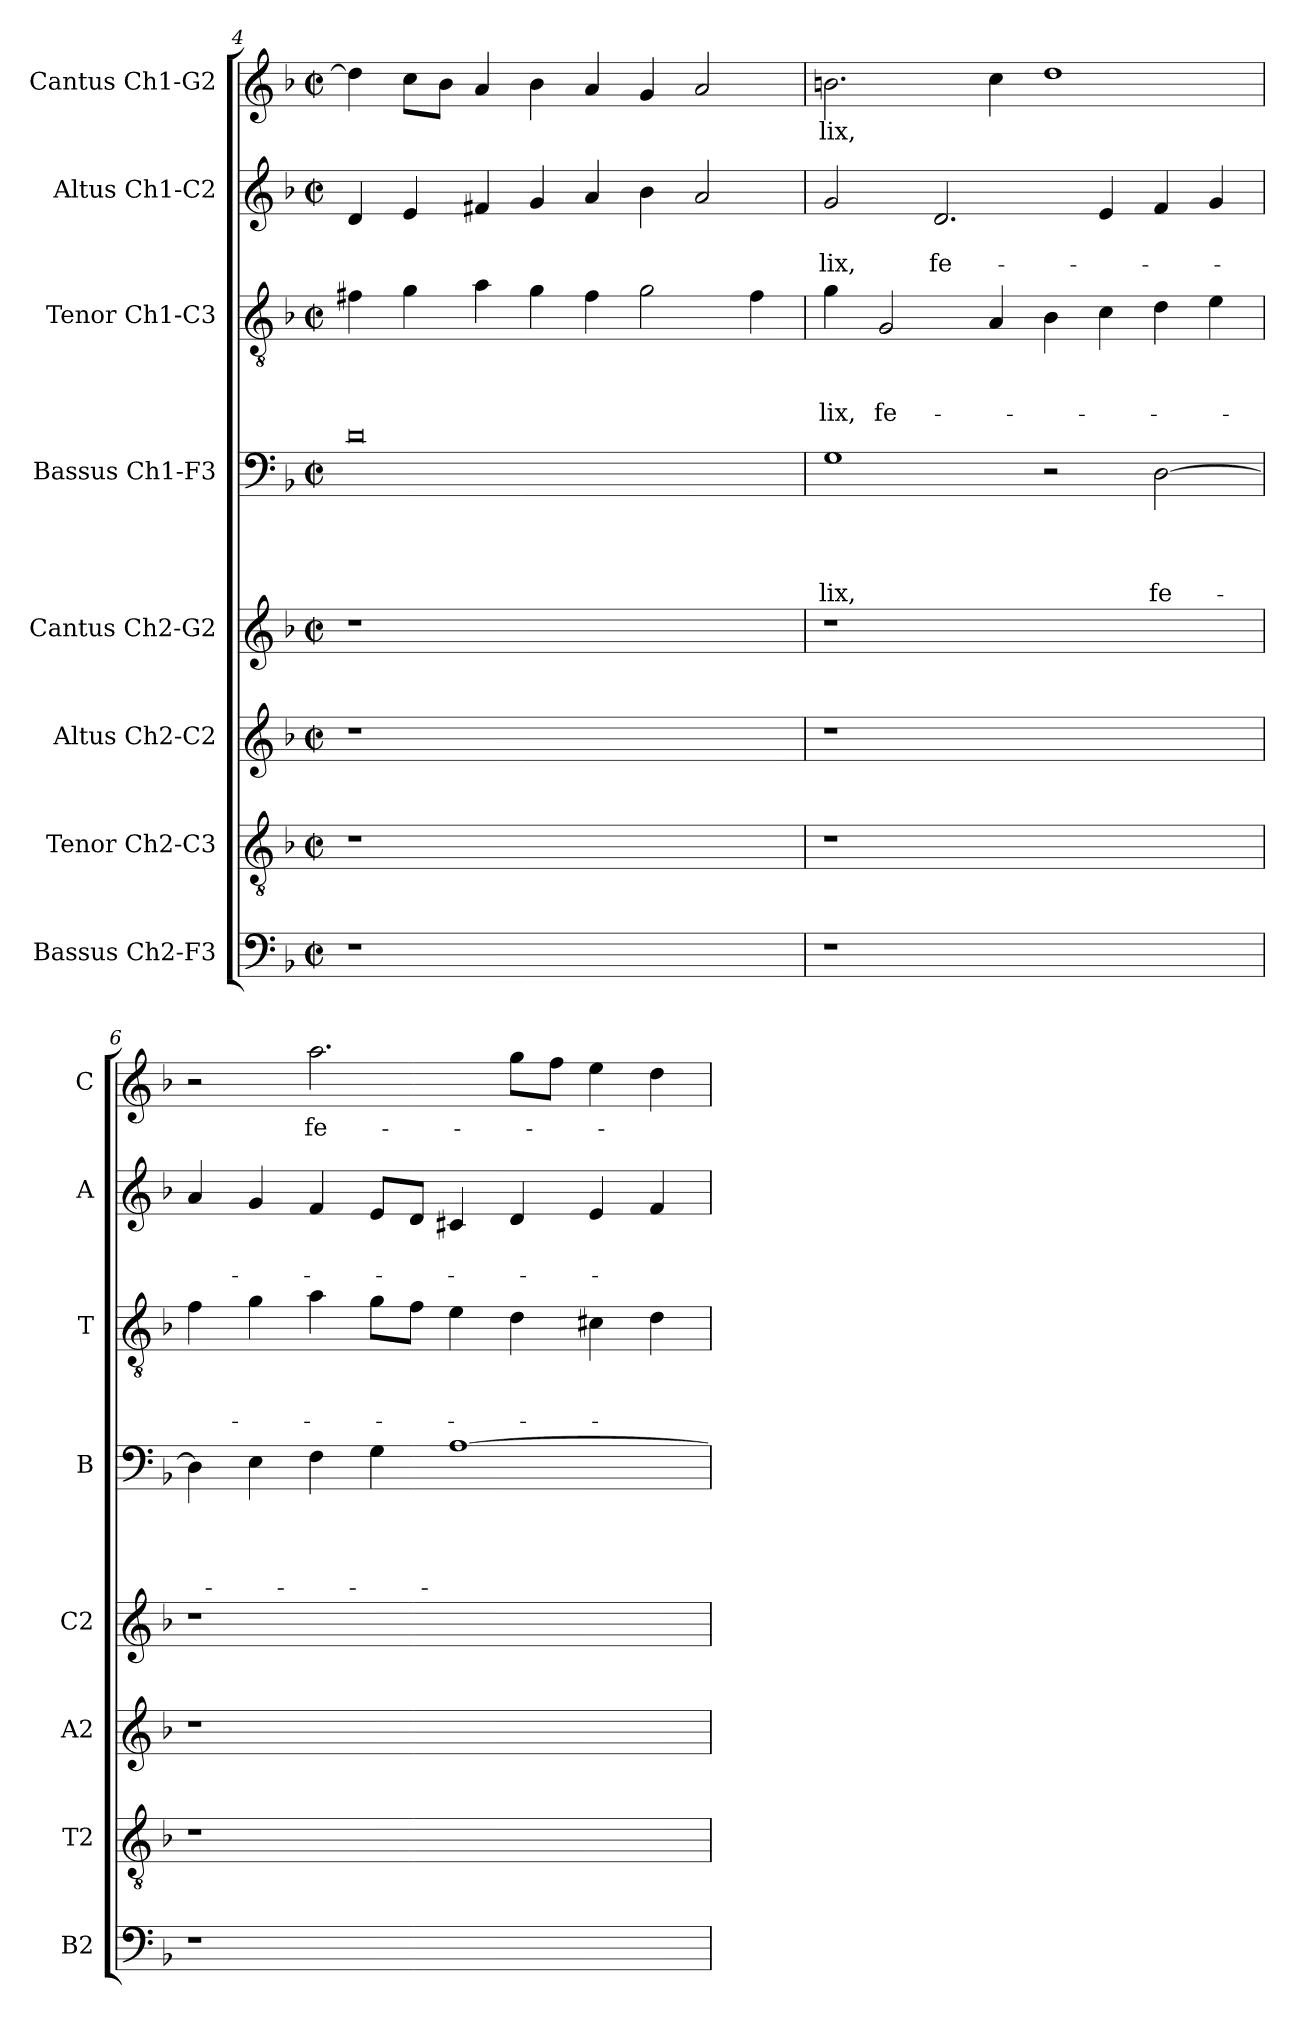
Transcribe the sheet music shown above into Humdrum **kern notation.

**kern	**kern	**kern	**kern	**kern	**text	**text	**text	**text	**kern	**text	**text	**text	**kern	**text	**text	**kern	**text
*part8	*part7	*part6	*part5	*part4	*part4	*part4	*part4	*part4	*part3	*part3	*part3	*part3	*part2	*part2	*part2	*part1	*part1
*staff8	*staff7	*staff6	*staff5	*staff4	*staff4	*staff4	*staff4	*staff4	*staff3	*staff3	*staff3	*staff3	*staff2	*staff2	*staff2	*staff1	*staff1
*I"Bassus Ch2-F3	*I"Tenor Ch2-C3	*I"Altus Ch2-C2	*I"Cantus Ch2-G2	*I"Bassus Ch1-F3	*	*	*	*	*I"Tenor Ch1-C3	*	*	*	*I"Altus Ch1-C2	*	*	*I"Cantus Ch1-G2	*
*I'B2	*I'T2	*I'A2	*I'C2	*I'B	*	*	*	*	*I'T	*	*	*	*I'A	*	*	*I'C	*
*clefF4	*clefGv2	*clefG2	*clefG2	*clefF4	*	*	*	*	*clefGv2	*	*	*	*clefG2	*	*	*clefG2	*
*k[b-]	*k[b-]	*k[b-]	*k[b-]	*k[b-]	*	*	*	*	*k[b-]	*	*	*	*k[b-]	*	*	*k[b-]	*
*F:	*F:	*F:	*F:	*F:	*	*	*	*	*F:	*	*	*	*F:	*	*	*F:	*
*M2/2	*M2/2	*M2/2	*M2/2	*M2/2	*	*	*	*	*M2/2	*	*	*	*M2/2	*	*	*M2/2	*
*met(c|)	*met(c|)	*met(c|)	*met(c|)	*met(c|)	*	*	*	*	*met(c|)	*	*	*	*met(c|)	*	*	*met(c|)	*
=4	=4	=4	=4	=4	=4	=4	=4	=4	=4	=4	=4	=4	=4	=4	=4	=4	=4
1r	1r	1r	1r	0d	.	.	.	.	4f#X\	.	.	.	4d/	.	.	4dd\]	.
.	.	.	.	.	.	.	.	.	4g\	.	.	.	4e/	.	.	8cc\L	.
.	.	.	.	.	.	.	.	.	.	.	.	.	.	.	.	8b-\J	.
.	.	.	.	.	.	.	.	.	4a\	.	.	.	4f#X/	.	.	4a/	.
.	.	.	.	.	.	.	.	.	4g\	.	.	.	4g/	.	.	4b-\	.
1ryy	1ryy	1ryy	1ryy	.	.	.	.	.	4f#\	.	.	.	4a/	.	.	4a/	.
.	.	.	.	.	.	.	.	.	2g\	.	.	.	4b-\	.	.	4g/	.
.	.	.	.	.	.	.	.	.	.	.	.	.	2a/	.	.	2a/	.
.	.	.	.	.	.	.	.	.	4f#\	.	.	.	.	.	.	.	.
!!LO:LB:g=z
=5	=5	=5	=5	=5	=5	=5	=5	=5	=5	=5	=5	=5	=5	=5	=5	=5	=5
!	!	!	!	!	!	!	!	!LO:LY:b	!	!	!	!LO:LY:b	!	!	!LO:LY:b	!	!LO:LY:b
1r	1r	1r	1r	1G	.	.	.	-lix,	4g\	.	.	-lix,	2g/	.	-lix,	2.bn\	-lix,
!	!	!	!	!	!	!	!	!	!	!	!	!LO:LY:b	!	!	!	!	!
.	.	.	.	.	.	.	.	.	2G/	.	.	fe-	.	.	.	.	.
!	!	!	!	!	!	!	!	!	!	!	!	!	!	!	!LO:LY:b	!	!
.	.	.	.	.	.	.	.	.	.	.	.	.	2.d/	.	fe-	.	.
.	.	.	.	.	.	.	.	.	4A/	.	.	.	.	.	.	4cc\	.
1ryy	1ryy	1ryy	1ryy	2r	.	.	.	.	4B-\	.	.	.	.	.	.	1dd	.
.	.	.	.	.	.	.	.	.	4c\	.	.	.	4e/	.	.	.	.
!	!	!	!	!	!	!	!	!LO:LY:b	!	!	!	!	!	!	!	!	!
.	.	.	.	[2D\	.	.	.	fe-	4d\	.	.	.	4f/	.	.	.	.
.	.	.	.	.	.	.	.	.	4e\	.	.	.	4g/	.	.	.	.
=6	=6	=6	=6	=6	=6	=6	=6	=6	=6	=6	=6	=6	=6	=6	=6	=6	=6
1r	1r	1r	1r	4D\]	.	.	.	.	4f\	.	.	.	4a/	.	.	2r	.
.	.	.	.	4E\	.	.	.	.	4g\	.	.	.	4g/	.	.	.	.
!	!	!	!	!	!	!	!	!	!	!	!	!	!	!	!	!	!LO:LY:b
.	.	.	.	4F\	.	.	.	.	4a\	.	.	.	4f/	.	.	2.aa\	fe-
.	.	.	.	4G\	.	.	.	.	8g\L	.	.	.	8e/L	.	.	.	.
.	.	.	.	.	.	.	.	.	8f\J	.	.	.	8d/J	.	.	.	.
1ryy	1ryy	1ryy	1ryy	[1A	.	.	.	.	4e\	.	.	.	4c#X/	.	.	.	.
.	.	.	.	.	.	.	.	.	4d\	.	.	.	4d/	.	.	8gg\L	.
.	.	.	.	.	.	.	.	.	.	.	.	.	.	.	.	8ff\J	.
.	.	.	.	.	.	.	.	.	4c#X\	.	.	.	4e/	.	.	4ee\	.
.	.	.	.	.	.	.	.	.	4d\	.	.	.	4f/	.	.	4dd\	.
=	=	=	=	=	=	=	=	=	=	=	=	=	=	=	=	=	=
*-	*-	*-	*-	*-	*-	*-	*-	*-	*-	*-	*-	*-	*-	*-	*-	*-	*-
